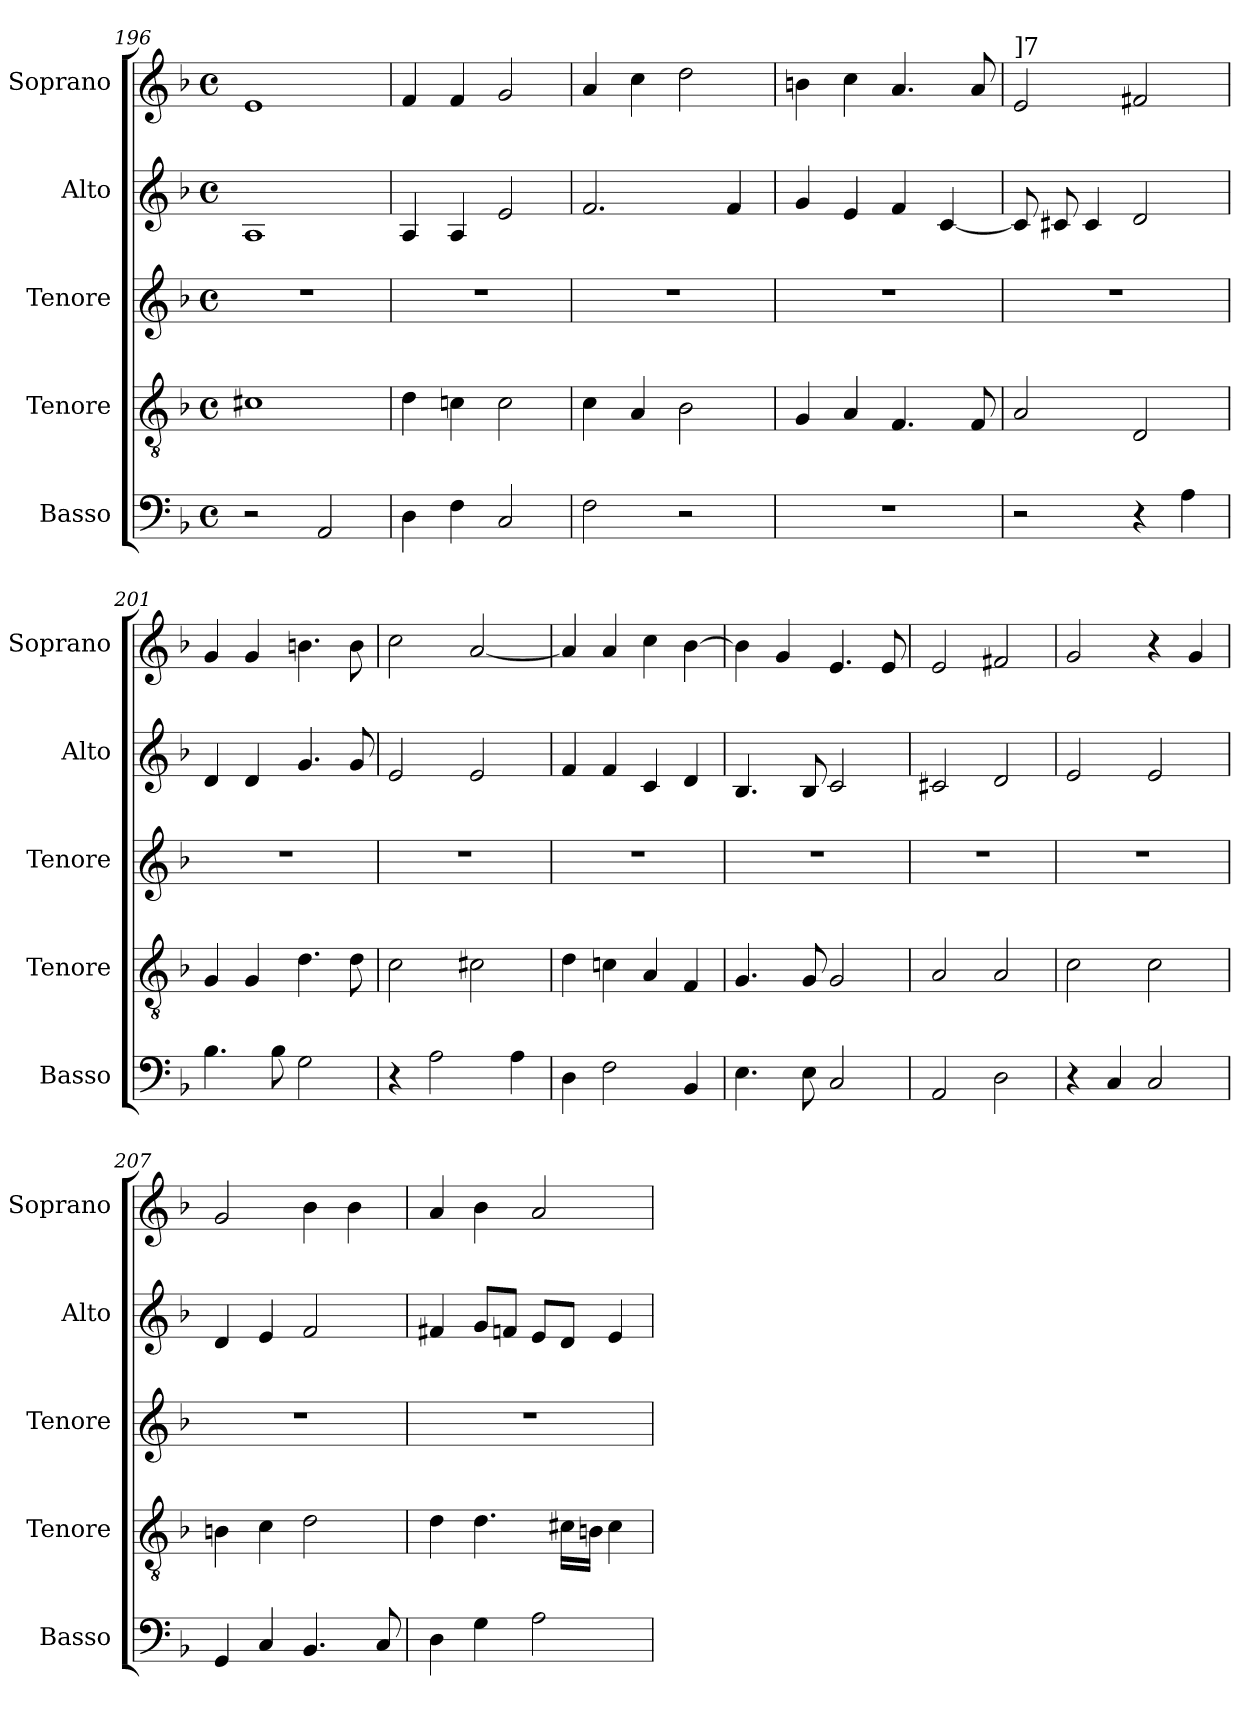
**kern	**kern	**kern	**kern	**kern
*part5	*part4	*part3	*part2	*part1
*staff5	*staff4	*staff3	*staff2	*staff1
*I"Basso	*I"Tenore	*I"Tenore	*I"Alto	*I"Soprano
*I'Basso	*I'Tenore	*I'Tenore	*I'Alto	*I'Soprano
*clefF4	*clefGv2	*clefG2	*clefG2	*clefG2
*k[b-]	*k[b-]	*k[b-]	*k[b-]	*k[b-]
*F:	*F:	*F:	*F:	*F:
*M4/4	*M4/4	*M4/4	*M4/4	*M4/4
*met(c)	*met(c)	*met(c)	*met(c)	*met(c)
=196	=196	=196	=196	=196
2r	1c#X	1r	1A	1e
2AA/	.	.	.	.
=197	=197	=197	=197	=197
4D\	4d\	1r	4A/	4f/
4F\	4cn\	.	4A/	4f/
2C/	2c\	.	2e/	2g/
=198	=198	=198	=198	=198
2F\	4c\	1r	2.f/	4a/
.	4A/	.	.	4cc\
2r	2B-\	.	.	2dd\
.	.	.	4f/	.
=199	=199	=199	=199	=199
1r	4G/	1r	4g/	4bn\
.	4A/	.	4e/	4cc\
.	4.F/	.	4f/	4.a/
.	.	.	[<4c/	.
.	8F/	.	.	8a/
!!LO:LB:g=z
=200	=200	=200	=200	=200
!	!	!	!	!LO:TX:a:t=]7
2r	2A/	1r	8c/]	2e/
.	.	.	8c#X/	.
.	.	.	4c#/	.
4r	2D/	.	2d/	2f#X/
4A\	.	.	.	.
=201	=201	=201	=201	=201
4.B-\	4G/	1r	4d/	4g/
.	4G/	.	4d/	4g/
8B-\	.	.	.	.
2G\	4.d\	.	4.g/	4.bn\
.	8d\	.	8g/	8b\
=202	=202	=202	=202	=202
4r	2c\	1r	2e/	2cc\
2A\	.	.	.	.
.	2c#X\	.	2e/	[<2a/
4A\	.	.	.	.
=203	=203	=203	=203	=203
4D\	4d\	1r	4f/	4a/]
2F\	4cn\	.	4f/	4a/
.	4A/	.	4c/	4cc\
4BB-/	4F/	.	4d/	[>4b-\
=204	=204	=204	=204	=204
4.E\	4.G/	1r	4.B-/	4b-\]
.	.	.	.	4g/
8E\	8G/	.	8B-/	.
2C/	2G/	.	2c/	4.e/
.	.	.	.	8e/
=205	=205	=205	=205	=205
2AA/	2A/	1r	2c#X/	2e/
2D\	2A/	.	2d/	2f#X/
=206	=206	=206	=206	=206
4r	2c\	1r	2e/	2g/
4C/	.	.	.	.
2C/	2c\	.	2e/	4r
.	.	.	.	4g/
=207	=207	=207	=207	=207
4GG/	4Bn\	1r	4d/	2g/
4C/	4c\	.	4e/	.
4.BB-/	2d\	.	2f/	4b-\
.	.	.	.	4b-\
8C/	.	.	.	.
!!LO:LB:g=z
=208	=208	=208	=208	=208
4D\	4d\	1r	4f#X/	4a/
4G\	4.d\	.	8g/L	4b-\
.	.	.	8fn/J	.
2A\	.	.	8e/L	2a/
.	16c#X\LL	.	8d/J	.
.	16Bn\JJ	.	.	.
.	4c#\	.	4e/	.
=	=	=	=	=
*-	*-	*-	*-	*-
